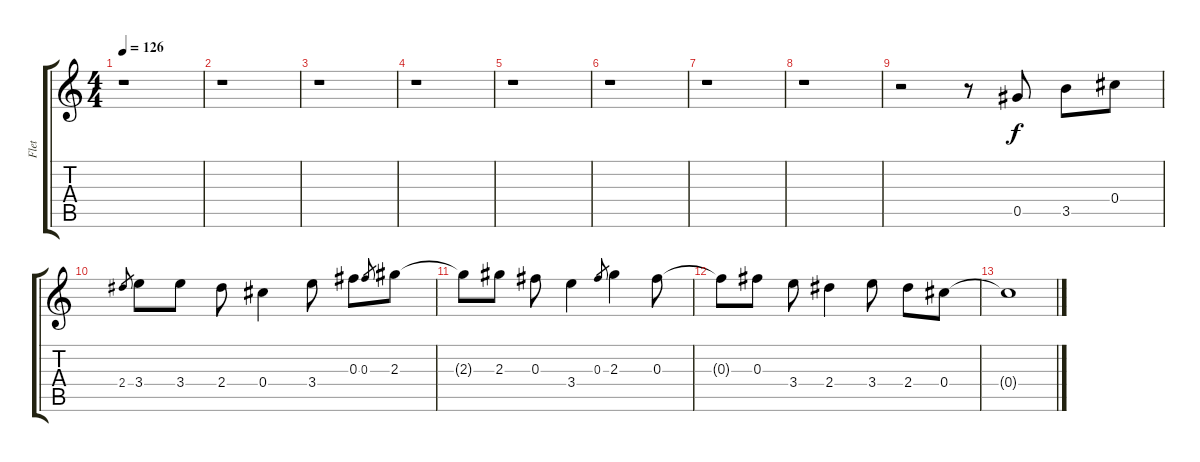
\track ("Flet" "Flet") {instrument flute}
\staff {score tabs}
\tuning (Eb6 Bb5 Gb5 Db5 Ab4 Eb4) {hide}
\ts (4 4)
\tempo 126
\clef g2
\ks c
r.1{dy f} |
r.1 |
r.1 |
r.1 |
r.1 |
r.1 |
r.1 |
r.1 |
r.2 r.8 0.5.8 3.5.8 0.4.8 |
2.4.8{gr} 3.4.8{volume 2} 3.4.8 2.4.8 0.4.4 3.4.8 0.3.8 0.3.8{gr} 2.3.8 |
2.3{t}.8 2.3.8 0.3.8 3.4.4 0.3.8{gr} 2.3.4 0.3.8 |
0.3{t}.8{volume 0} 0.3.8 3.4.8 2.4.4 3.4.8 2.4.8 0.4.8 |
0.4{t}.1
